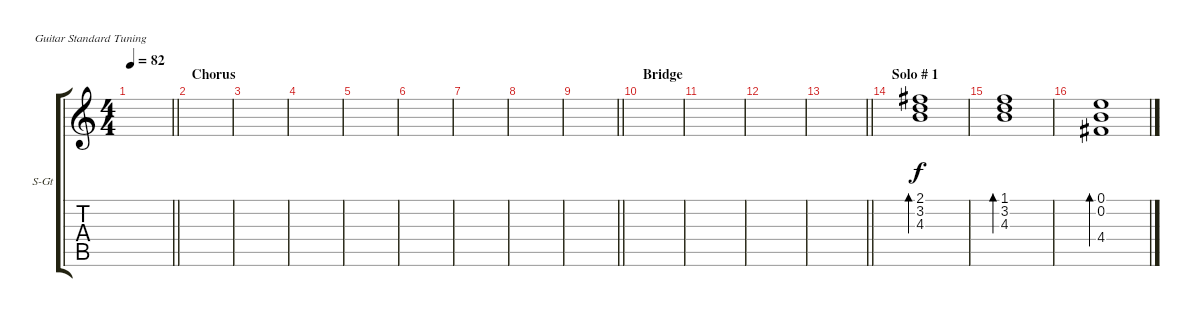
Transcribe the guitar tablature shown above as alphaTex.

\bracketExtendMode groupsimilarinstruments
\firstSystemTrackNameOrientation horizontal
\otherSystemsTrackNameOrientation horizontal
\track ("Steel Guitar" "S-Gt") {instrument acousticguitarsteel}
\staff {score tabs}
\tuning (E4 B3 G3 D3 A2 E2)
\ts (4 4)
\tempo 82
\clef g2
\scale
0.333333
\barLineRight lightlight
\ks c
|
\section ("" "Chorus")
\scale
0.333333 |
\scale
0.333333 |
\scale
0.333333 |
\scale
0.333333 |
\scale
0.333333 |
\scale
0.333333 |
\scale
0.333333 |
\scale
0.333333
\barLineRight lightlight
|
\section ("" "Bridge")
\scale
0.333333 |
\scale
0.333333 |
\scale
0.333333 |
\scale
0.333333
\barLineRight lightlight
|
\section ("" "Solo # 1")
\scale
0.333333 (2.1 3.2 4.3).1{bd 82} |
\scale
0.333333 (1.1 3.2 4.3).1{bd 82} |
\scale
0.333333 (0.1 0.2 4.4).1{bd 82}
